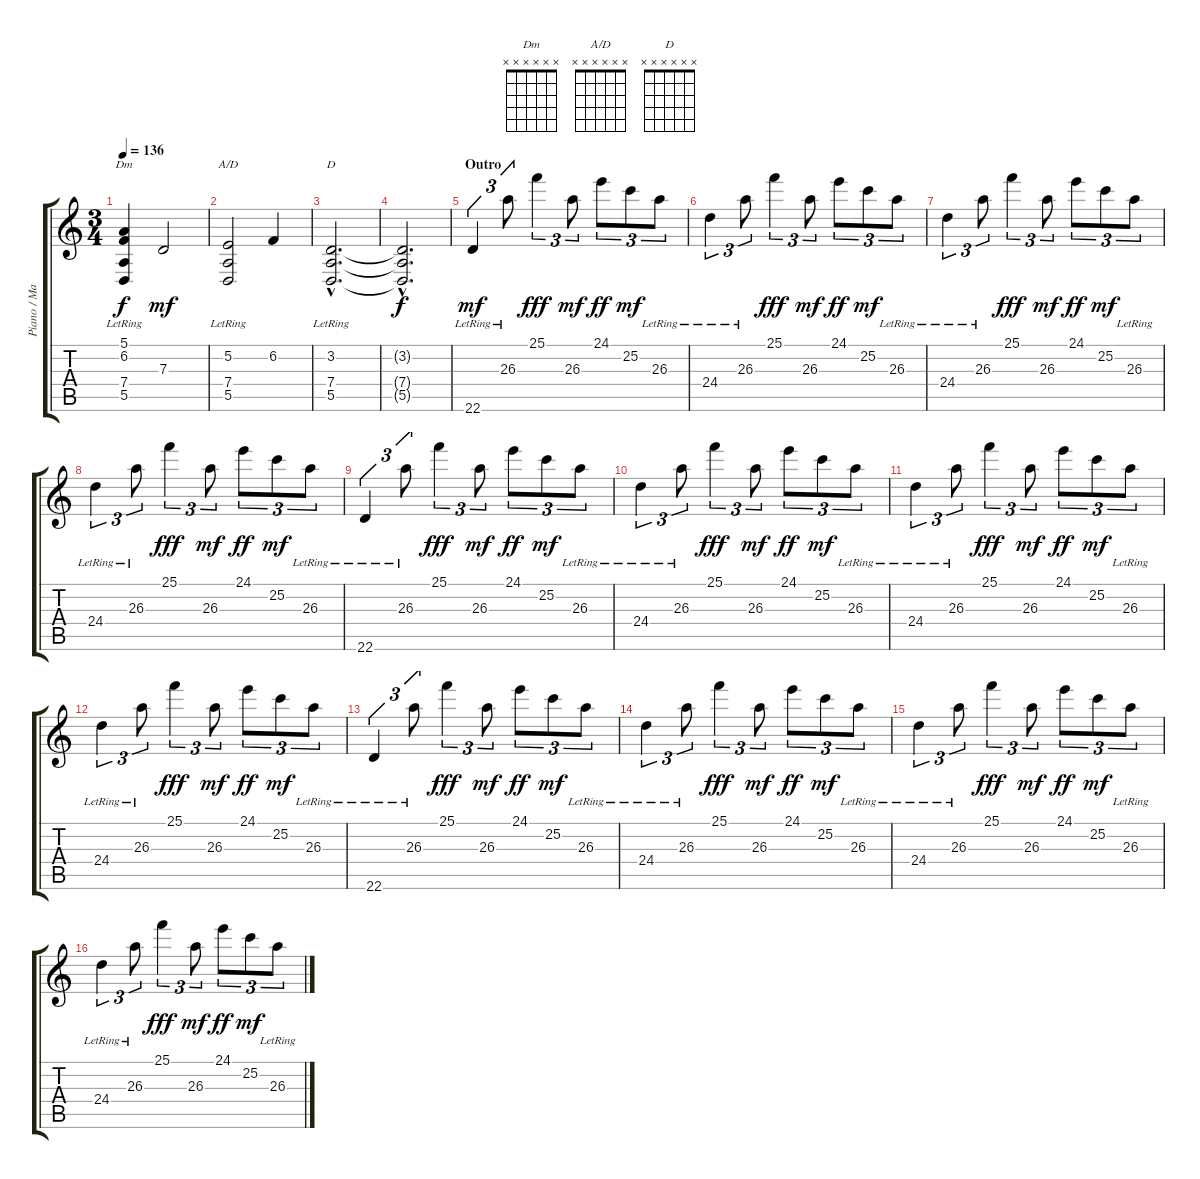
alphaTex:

\track ("Piano / Martinus Spierenburg" "Piano / Ma") {instrument acousticgrandpiano}
\staff {score tabs}
\tuning (E4 B3 G3 D3 A2 E2) {hide}
\chord ("Dm" x x x x x x) {firstfret 0}
\chord ("A/D" x x x x x x) {firstfret 0}
\chord ("D" x x x x x x) {firstfret 0}
\ts (3 4)
\tempo 136
\clef g2
\ks c
(5.1{lr} 6.2{lr} 7.4{lr} 5.5{lr}).4{ch "Dm" dy f} 7.3.2{dy mf} |
(5.2 7.4{lr} 5.5{lr}).2{ch "A/D"} 6.2.4 |
(3.2{hac lr} 7.4{hac lr} 5.5{hac lr}).2{d ch "D"} |
(3.2{hac t} 7.4{hac t} 5.5{hac t}).2{d dy f} |
\section ("" "Outro")
22.6{lr}.4{tu (3 2) dy mf} 26.3{lr}.8{tu (3 2)} 25.1.4{tu (3 2) dy fff} 26.3.8{tu (3 2) dy mf} 24.1.8{tu (3 2) dy ff} 25.2.8{tu (3 2) dy mf} 26.3{lr}.8{tu (3 2)} |
24.4{lr}.4{tu (3 2)} 26.3{lr}.8{tu (3 2)} 25.1.4{tu (3 2) dy fff} 26.3.8{tu (3 2) dy mf} 24.1.8{tu (3 2) dy ff} 25.2.8{tu (3 2) dy mf} 26.3{lr}.8{tu (3 2)} |
24.4{lr}.4{tu (3 2)} 26.3{lr}.8{tu (3 2)} 25.1.4{tu (3 2) dy fff} 26.3.8{tu (3 2) dy mf} 24.1.8{tu (3 2) dy ff} 25.2.8{tu (3 2) dy mf} 26.3{lr}.8{tu (3 2)} |
24.4{lr}.4{tu (3 2)} 26.3{lr}.8{tu (3 2)} 25.1.4{tu (3 2) dy fff} 26.3.8{tu (3 2) dy mf} 24.1.8{tu (3 2) dy ff} 25.2.8{tu (3 2) dy mf} 26.3{lr}.8{tu (3 2)} |
22.6{lr}.4{tu (3 2)} 26.3{lr}.8{tu (3 2)} 25.1.4{tu (3 2) dy fff} 26.3.8{tu (3 2) dy mf} 24.1.8{tu (3 2) dy ff} 25.2.8{tu (3 2) dy mf} 26.3{lr}.8{tu (3 2)} |
24.4{lr}.4{tu (3 2)} 26.3{lr}.8{tu (3 2)} 25.1.4{tu (3 2) dy fff} 26.3.8{tu (3 2) dy mf} 24.1.8{tu (3 2) dy ff} 25.2.8{tu (3 2) dy mf} 26.3{lr}.8{tu (3 2)} |
24.4{lr}.4{tu (3 2)} 26.3{lr}.8{tu (3 2)} 25.1.4{tu (3 2) dy fff} 26.3.8{tu (3 2) dy mf} 24.1.8{tu (3 2) dy ff} 25.2.8{tu (3 2) dy mf} 26.3{lr}.8{tu (3 2)} |
24.4{lr}.4{tu (3 2)} 26.3{lr}.8{tu (3 2)} 25.1.4{tu (3 2) dy fff} 26.3.8{tu (3 2) dy mf} 24.1.8{tu (3 2) dy ff} 25.2.8{tu (3 2) dy mf} 26.3{lr}.8{tu (3 2)} |
22.6{lr}.4{tu (3 2)} 26.3{lr}.8{tu (3 2)} 25.1.4{tu (3 2) dy fff} 26.3.8{tu (3 2) dy mf} 24.1.8{tu (3 2) dy ff} 25.2.8{tu (3 2) dy mf} 26.3{lr}.8{tu (3 2)} |
24.4{lr}.4{tu (3 2)} 26.3{lr}.8{tu (3 2)} 25.1.4{tu (3 2) dy fff} 26.3.8{tu (3 2) dy mf} 24.1.8{tu (3 2) dy ff} 25.2.8{tu (3 2) dy mf} 26.3{lr}.8{tu (3 2)} |
24.4{lr}.4{tu (3 2)} 26.3{lr}.8{tu (3 2)} 25.1.4{tu (3 2) dy fff} 26.3.8{tu (3 2) dy mf} 24.1.8{tu (3 2) dy ff} 25.2.8{tu (3 2) dy mf} 26.3{lr}.8{tu (3 2)} |
24.4{lr}.4{tu (3 2)} 26.3{lr}.8{tu (3 2)} 25.1.4{tu (3 2) dy fff} 26.3.8{tu (3 2) dy mf} 24.1.8{tu (3 2) dy ff} 25.2.8{tu (3 2) dy mf} 26.3{lr}.8{tu (3 2)}
